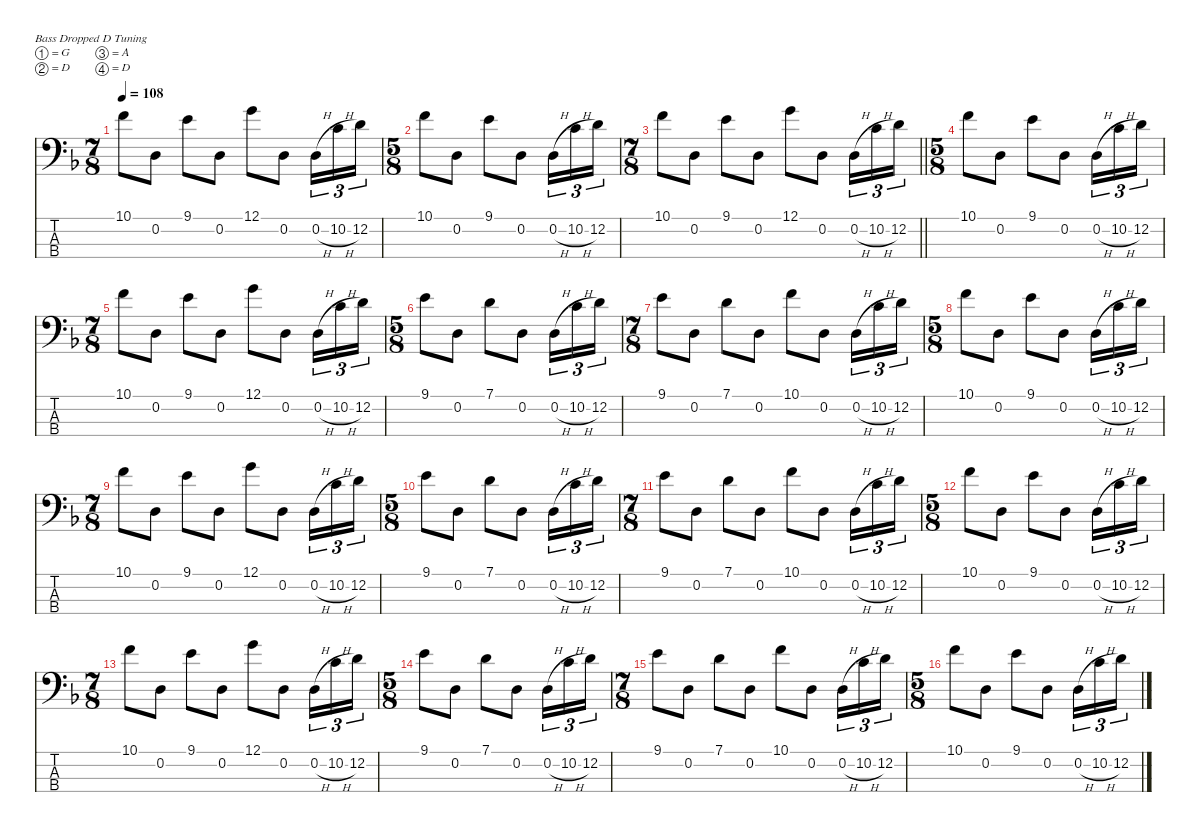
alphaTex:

\defaultSystemsLayout 4
\hideDynamics
\bracketExtendMode nobrackets
\singleTrackTrackNamePolicy hidden
\multiTrackTrackNamePolicy hidden
\firstSystemTrackNameMode fullname
\firstSystemTrackNameOrientation horizontal
\otherSystemsTrackNameOrientation horizontal
\track ("Justin Chancellor" "el.bs.") {defaultSystemsLayout 4 instrument electricbasspick}
\staff {score tabs}
\tuning (G2 D2 A1 D1)
\ts (7 8)
\beaming (8 2 2 2 2)
\tempo 108
\clef f4
\ks dminor
10.1{acc forcenatural}.8{dy f beam Down} 0.2{acc forcenatural}.8{beam Down} 9.1{acc forcenatural}.8{beam Down} 0.2{acc forcenatural}.8{beam Down} 12.1{acc forcenatural}.8{beam Down} 0.2{acc forcenatural}.8{beam Down} 0.2{h acc forcenatural}.16{tu (3 2) beam Down} 10.2{h acc forcenatural}.16{tu (3 2) beam Down} 12.2{acc forcenatural}.16{tu (3 2) beam Down} |
\ts (5 8)
\beaming (8 2 2 2 2)
10.1{acc forcenatural}.8{beam Down} 0.2{acc forcenatural}.8{beam Down} 9.1{acc forcenatural}.8{beam Down} 0.2{acc forcenatural}.8{beam Down} 0.2{h acc forcenatural}.16{tu (3 2) beam Down} 10.2{h acc forcenatural}.16{tu (3 2) beam Down} 12.2{acc forcenatural}.16{tu (3 2) beam Down} |
\ts (7 8)
\beaming (8 2 2 2 2)
\barLineRight lightlight
10.1{acc forcenatural}.8{beam Down} 0.2{acc forcenatural}.8{beam Down} 9.1{acc forcenatural}.8{beam Down} 0.2{acc forcenatural}.8{beam Down} 12.1{acc forcenatural}.8{beam Down} 0.2{acc forcenatural}.8{beam Down} 0.2{h acc forcenatural}.16{tu (3 2) beam Down} 10.2{h acc forcenatural}.16{tu (3 2) beam Down} 12.2{acc forcenatural}.16{tu (3 2) beam Down} |
\ts (5 8)
\beaming (8 2 2 2 2)
10.1{acc forcenatural}.8{beam Down} 0.2{acc forcenatural}.8{beam Down} 9.1{acc forcenatural}.8{beam Down} 0.2{acc forcenatural}.8{beam Down} 0.2{h acc forcenatural}.16{tu (3 2) beam Down} 10.2{h acc forcenatural}.16{tu (3 2) beam Down} 12.2{acc forcenatural}.16{tu (3 2) beam Down} |
\ts (7 8)
\beaming (8 2 2 2 2)
10.1{acc forcenatural}.8{beam Down} 0.2{acc forcenatural}.8{beam Down} 9.1{acc forcenatural}.8{beam Down} 0.2{acc forcenatural}.8{beam Down} 12.1{acc forcenatural}.8{beam Down} 0.2{acc forcenatural}.8{beam Down} 0.2{h acc forcenatural}.16{tu (3 2) beam Down} 10.2{h acc forcenatural}.16{tu (3 2) beam Down} 12.2{acc forcenatural}.16{tu (3 2) beam Down} |
\ts (5 8)
\beaming (8 2 2 2 2)
9.1{acc forcenatural}.8{beam Down} 0.2{acc forcenatural}.8{beam Down} 7.1{acc forcenatural}.8{beam Down} 0.2{acc forcenatural}.8{beam Down} 0.2{h acc forcenatural}.16{tu (3 2) beam Down} 10.2{h acc forcenatural}.16{tu (3 2) beam Down} 12.2{acc forcenatural}.16{tu (3 2) beam Down} |
\ts (7 8)
\beaming (8 2 2 2 2)
9.1{acc forcenatural}.8{beam Down} 0.2{acc forcenatural}.8{beam Down} 7.1{acc forcenatural}.8{beam Down} 0.2{acc forcenatural}.8{beam Down} 10.1{acc forcenatural}.8{beam Down} 0.2{acc forcenatural}.8{beam Down} 0.2{h acc forcenatural}.16{tu (3 2) beam Down} 10.2{h acc forcenatural}.16{tu (3 2) beam Down} 12.2{acc forcenatural}.16{tu (3 2) beam Down} |
\ts (5 8)
\beaming (8 2 2 2 2)
10.1{acc forcenatural}.8{beam Down} 0.2{acc forcenatural}.8{beam Down} 9.1{acc forcenatural}.8{beam Down} 0.2{acc forcenatural}.8{beam Down} 0.2{h acc forcenatural}.16{tu (3 2) beam Down} 10.2{h acc forcenatural}.16{tu (3 2) beam Down} 12.2{acc forcenatural}.16{tu (3 2) beam Down} |
\ts (7 8)
\beaming (8 2 2 2 2)
10.1{acc forcenatural}.8{beam Down} 0.2{acc forcenatural}.8{beam Down} 9.1{acc forcenatural}.8{beam Down} 0.2{acc forcenatural}.8{beam Down} 12.1{acc forcenatural}.8{beam Down} 0.2{acc forcenatural}.8{beam Down} 0.2{h acc forcenatural}.16{tu (3 2) beam Down} 10.2{h acc forcenatural}.16{tu (3 2) beam Down} 12.2{acc forcenatural}.16{tu (3 2) beam Down} |
\ts (5 8)
\beaming (8 2 2 2 2)
9.1{acc forcenatural}.8{beam Down} 0.2{acc forcenatural}.8{beam Down} 7.1{acc forcenatural}.8{beam Down} 0.2{acc forcenatural}.8{beam Down} 0.2{h acc forcenatural}.16{tu (3 2) beam Down} 10.2{h acc forcenatural}.16{tu (3 2) beam Down} 12.2{acc forcenatural}.16{tu (3 2) beam Down} |
\ts (7 8)
\beaming (8 2 2 2 2)
9.1{acc forcenatural}.8{beam Down} 0.2{acc forcenatural}.8{beam Down} 7.1{acc forcenatural}.8{beam Down} 0.2{acc forcenatural}.8{beam Down} 10.1{acc forcenatural}.8{beam Down} 0.2{acc forcenatural}.8{beam Down} 0.2{h acc forcenatural}.16{tu (3 2) beam Down} 10.2{h acc forcenatural}.16{tu (3 2) beam Down} 12.2{acc forcenatural}.16{tu (3 2) beam Down} |
\ts (5 8)
\beaming (8 2 2 2 2)
10.1{acc forcenatural}.8{beam Down} 0.2{acc forcenatural}.8{beam Down} 9.1{acc forcenatural}.8{beam Down} 0.2{acc forcenatural}.8{beam Down} 0.2{h acc forcenatural}.16{tu (3 2) beam Down} 10.2{h acc forcenatural}.16{tu (3 2) beam Down} 12.2{acc forcenatural}.16{tu (3 2) beam Down} |
\ts (7 8)
\beaming (8 2 2 2 2)
10.1{acc forcenatural}.8{beam Down} 0.2{acc forcenatural}.8{beam Down} 9.1{acc forcenatural}.8{beam Down} 0.2{acc forcenatural}.8{beam Down} 12.1{acc forcenatural}.8{beam Down} 0.2{acc forcenatural}.8{beam Down} 0.2{h acc forcenatural}.16{tu (3 2) beam Down} 10.2{h acc forcenatural}.16{tu (3 2) beam Down} 12.2{acc forcenatural}.16{tu (3 2) beam Down} |
\ts (5 8)
\beaming (8 2 2 2 2)
9.1{acc forcenatural}.8{beam Down} 0.2{acc forcenatural}.8{beam Down} 7.1{acc forcenatural}.8{beam Down} 0.2{acc forcenatural}.8{beam Down} 0.2{h acc forcenatural}.16{tu (3 2) beam Down} 10.2{h acc forcenatural}.16{tu (3 2) beam Down} 12.2{acc forcenatural}.16{tu (3 2) beam Down} |
\ts (7 8)
\beaming (8 2 2 2 2)
9.1{acc forcenatural}.8{beam Down} 0.2{acc forcenatural}.8{beam Down} 7.1{acc forcenatural}.8{beam Down} 0.2{acc forcenatural}.8{beam Down} 10.1{acc forcenatural}.8{beam Down} 0.2{acc forcenatural}.8{beam Down} 0.2{h acc forcenatural}.16{tu (3 2) beam Down} 10.2{h acc forcenatural}.16{tu (3 2) beam Down} 12.2{acc forcenatural}.16{tu (3 2) beam Down} |
\ts (5 8)
\beaming (8 2 2 2 2)
10.1{acc forcenatural}.8{beam Down} 0.2{acc forcenatural}.8{beam Down} 9.1{acc forcenatural}.8{beam Down} 0.2{acc forcenatural}.8{beam Down} 0.2{h acc forcenatural}.16{tu (3 2) beam Down} 10.2{h acc forcenatural}.16{tu (3 2) beam Down} 12.2{acc forcenatural}.16{tu (3 2) beam Down}
